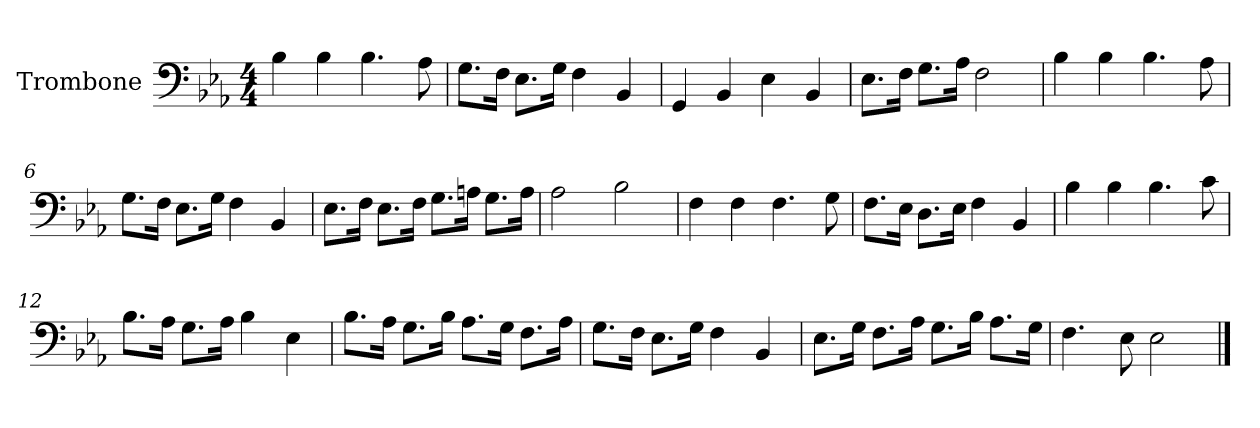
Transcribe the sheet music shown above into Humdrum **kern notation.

**kern
*part1
*staff1
*I"Trombone
*I'Tr-ne
*clefF4
*k[b-e-a-]
*M4/4
=1
4B-\
4B-\
4.B-\
8A-\
=2
8.G\L
16F\Jk
8.E-\L
16G\Jk
4F\
4BB-/
=3
4GG/
4BB-/
4E-\
4BB-/
=4
8.E-\L
16F\Jk
8.G\L
16A-\Jk
2F\
=5
4B-\
4B-\
4.B-\
8A-\
=6
8.G\L
16F\Jk
8.E-\L
16G\Jk
4F\
4BB-/
!!LO:LB:g=z
=7
8.E-\L
16F\Jk
8.E-\L
16F\Jk
8.G\L
16An\Jk
8.G\L
16A\Jk
=8
2A-\
2B-\
=9
4F\
4F\
4.F\
8G\
=10
8.F\L
16E-\Jk
8.D\L
16E-\Jk
4F\
4BB-/
=11
4B-\
4B-\
4.B-\
8c\
=12
8.B-\L
16A-\Jk
8.G\L
16A-\Jk
4B-\
4E-\
!!LO:LB:g=z
=13
8.B-\L
16A-\Jk
8.G\L
16B-\Jk
8.A-\L
16G\Jk
8.F\L
16A-\Jk
=14
8.G\L
16F\Jk
8.E-\L
16G\Jk
4F\
4BB-/
=15
8.E-\L
16G\Jk
8.F\L
16A-\Jk
8.G\L
16B-\Jk
8.A-\L
16G\Jk
=16
4.F\
8E-\
2E-\
==
*-
